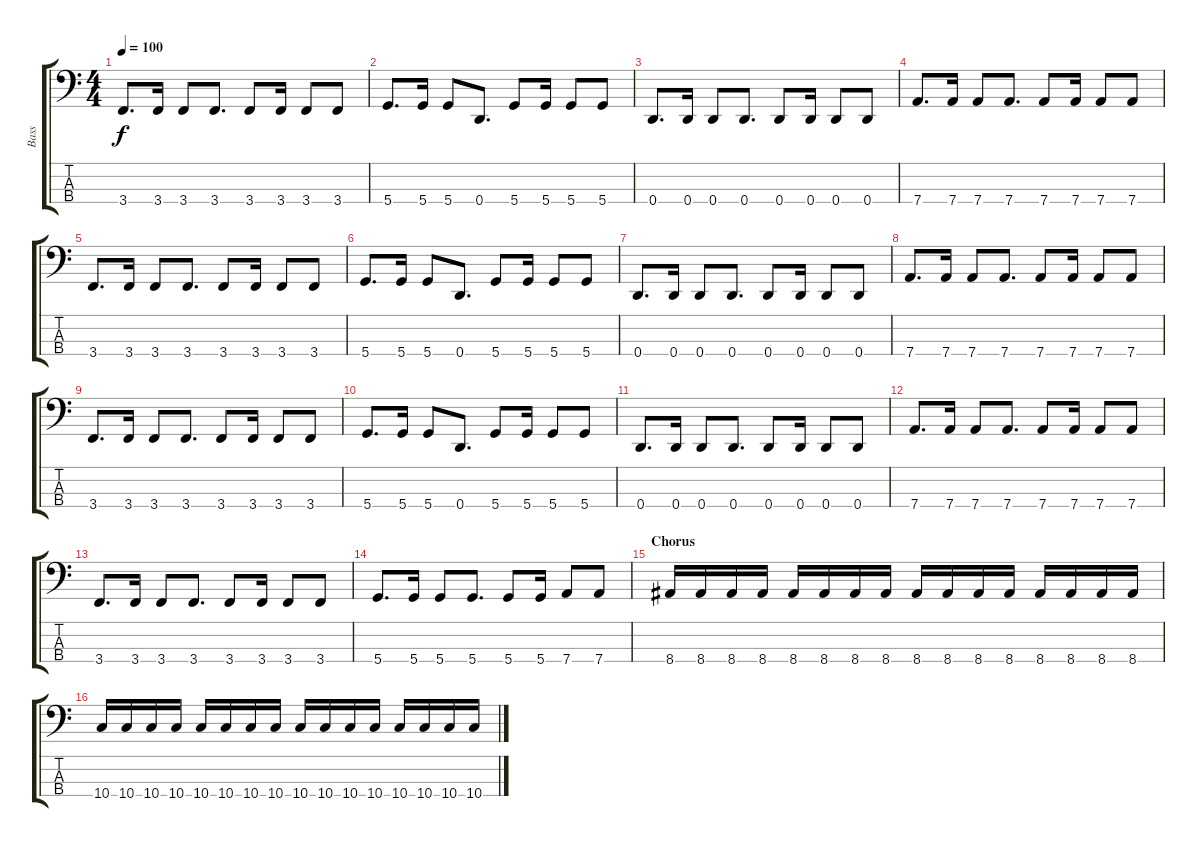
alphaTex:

\track ("Bass" "Bass") {instrument electricbasspick}
\staff {score tabs}
\tuning (G2 D2 A1 D1) {hide}
\ts (4 4)
\tempo 100
\clef f4
\ks c
3.4.8{d dy f} 3.4.16 3.4.8 3.4.8{d} 3.4.8 3.4.16 3.4.8 3.4.8 |
5.4.8{d} 5.4.16 5.4.8 0.4.8{d} 5.4.8 5.4.16 5.4.8 5.4.8 |
0.4.8{d} 0.4.16 0.4.8 0.4.8{d} 0.4.8 0.4.16 0.4.8 0.4.8 |
7.4.8{d} 7.4.16 7.4.8 7.4.8{d} 7.4.8 7.4.16 7.4.8 7.4.8 |
3.4.8{d} 3.4.16 3.4.8 3.4.8{d} 3.4.8 3.4.16 3.4.8 3.4.8 |
5.4.8{d} 5.4.16 5.4.8 0.4.8{d} 5.4.8 5.4.16 5.4.8 5.4.8 |
0.4.8{d} 0.4.16 0.4.8 0.4.8{d} 0.4.8 0.4.16 0.4.8 0.4.8 |
7.4.8{d} 7.4.16 7.4.8 7.4.8{d} 7.4.8 7.4.16 7.4.8 7.4.8 |
3.4.8{d} 3.4.16 3.4.8 3.4.8{d} 3.4.8 3.4.16 3.4.8 3.4.8 |
5.4.8{d} 5.4.16 5.4.8 0.4.8{d} 5.4.8 5.4.16 5.4.8 5.4.8 |
0.4.8{d} 0.4.16 0.4.8 0.4.8{d} 0.4.8 0.4.16 0.4.8 0.4.8 |
7.4.8{d} 7.4.16 7.4.8 7.4.8{d} 7.4.8 7.4.16 7.4.8 7.4.8 |
3.4.8{d} 3.4.16 3.4.8 3.4.8{d} 3.4.8 3.4.16 3.4.8 3.4.8 |
5.4.8{d} 5.4.16 5.4.8 5.4.8{d} 5.4.8 5.4.16 7.4.8 7.4.8 |
\section ("" "Chorus")
8.4.16 8.4.16 8.4.16 8.4.16 8.4.16 8.4.16 8.4.16 8.4.16 8.4.16 8.4.16 8.4.16 8.4.16 8.4.16 8.4.16 8.4.16 8.4.16 |
10.4.16 10.4.16 10.4.16 10.4.16 10.4.16 10.4.16 10.4.16 10.4.16 10.4.16 10.4.16 10.4.16 10.4.16 10.4.16 10.4.16 10.4.16 10.4.16
